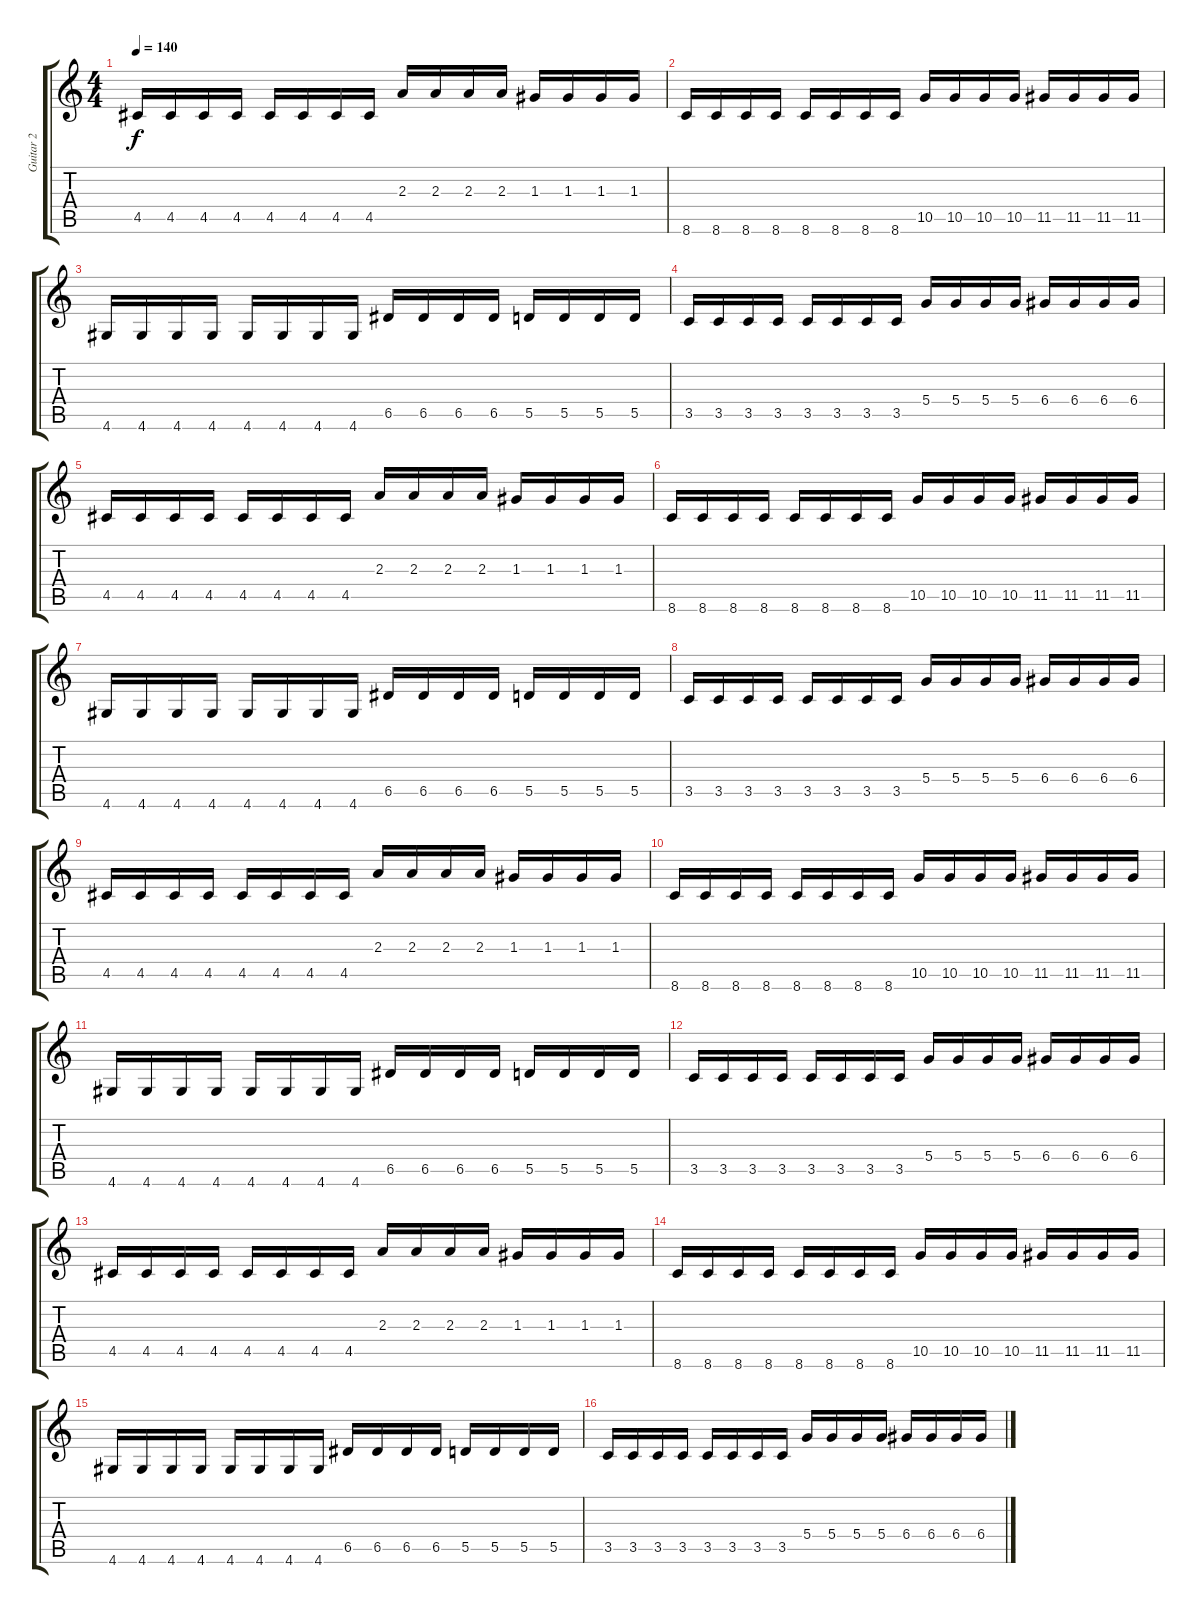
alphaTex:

\track ("Guitar 2" "Guitar 2") {instrument distortionguitar}
\staff {score tabs}
\tuning (E4 B3 G3 D3 A2 E2) {hide}
\ts (4 4)
\tempo 140
\clef g2
\ks c
4.5.16{dy f} 4.5.16 4.5.16 4.5.16 4.5.16 4.5.16 4.5.16 4.5.16 2.3.16 2.3.16 2.3.16 2.3.16 1.3.16 1.3.16 1.3.16 1.3.16 |
8.6.16 8.6.16 8.6.16 8.6.16 8.6.16 8.6.16 8.6.16 8.6.16 10.5.16 10.5.16 10.5.16 10.5.16 11.5.16 11.5.16 11.5.16 11.5.16 |
4.6.16 4.6.16 4.6.16 4.6.16 4.6.16 4.6.16 4.6.16 4.6.16 6.5.16 6.5.16 6.5.16 6.5.16 5.5.16 5.5.16 5.5.16 5.5.16 |
3.5.16 3.5.16 3.5.16 3.5.16 3.5.16 3.5.16 3.5.16 3.5.16 5.4.16 5.4.16 5.4.16 5.4.16 6.4.16 6.4.16 6.4.16 6.4.16 |
4.5.16 4.5.16 4.5.16 4.5.16 4.5.16 4.5.16 4.5.16 4.5.16 2.3.16 2.3.16 2.3.16 2.3.16 1.3.16 1.3.16 1.3.16 1.3.16 |
8.6.16 8.6.16 8.6.16 8.6.16 8.6.16 8.6.16 8.6.16 8.6.16 10.5.16 10.5.16 10.5.16 10.5.16 11.5.16 11.5.16 11.5.16 11.5.16 |
4.6.16 4.6.16 4.6.16 4.6.16 4.6.16 4.6.16 4.6.16 4.6.16 6.5.16 6.5.16 6.5.16 6.5.16 5.5.16 5.5.16 5.5.16 5.5.16 |
3.5.16 3.5.16 3.5.16 3.5.16 3.5.16 3.5.16 3.5.16 3.5.16 5.4.16 5.4.16 5.4.16 5.4.16 6.4.16 6.4.16 6.4.16 6.4.16 |
4.5.16 4.5.16 4.5.16 4.5.16 4.5.16 4.5.16 4.5.16 4.5.16 2.3.16 2.3.16 2.3.16 2.3.16 1.3.16 1.3.16 1.3.16 1.3.16 |
8.6.16 8.6.16 8.6.16 8.6.16 8.6.16 8.6.16 8.6.16 8.6.16 10.5.16 10.5.16 10.5.16 10.5.16 11.5.16 11.5.16 11.5.16 11.5.16 |
4.6.16 4.6.16 4.6.16 4.6.16 4.6.16 4.6.16 4.6.16 4.6.16 6.5.16 6.5.16 6.5.16 6.5.16 5.5.16 5.5.16 5.5.16 5.5.16 |
3.5.16 3.5.16 3.5.16 3.5.16 3.5.16 3.5.16 3.5.16 3.5.16 5.4.16 5.4.16 5.4.16 5.4.16 6.4.16 6.4.16 6.4.16 6.4.16 |
4.5.16 4.5.16 4.5.16 4.5.16 4.5.16 4.5.16 4.5.16 4.5.16 2.3.16 2.3.16 2.3.16 2.3.16 1.3.16 1.3.16 1.3.16 1.3.16 |
8.6.16 8.6.16 8.6.16 8.6.16 8.6.16 8.6.16 8.6.16 8.6.16 10.5.16 10.5.16 10.5.16 10.5.16 11.5.16 11.5.16 11.5.16 11.5.16 |
4.6.16 4.6.16 4.6.16 4.6.16 4.6.16 4.6.16 4.6.16 4.6.16 6.5.16 6.5.16 6.5.16 6.5.16 5.5.16 5.5.16 5.5.16 5.5.16 |
3.5.16 3.5.16 3.5.16 3.5.16 3.5.16 3.5.16 3.5.16 3.5.16 5.4.16 5.4.16 5.4.16 5.4.16 6.4.16 6.4.16 6.4.16 6.4.16
